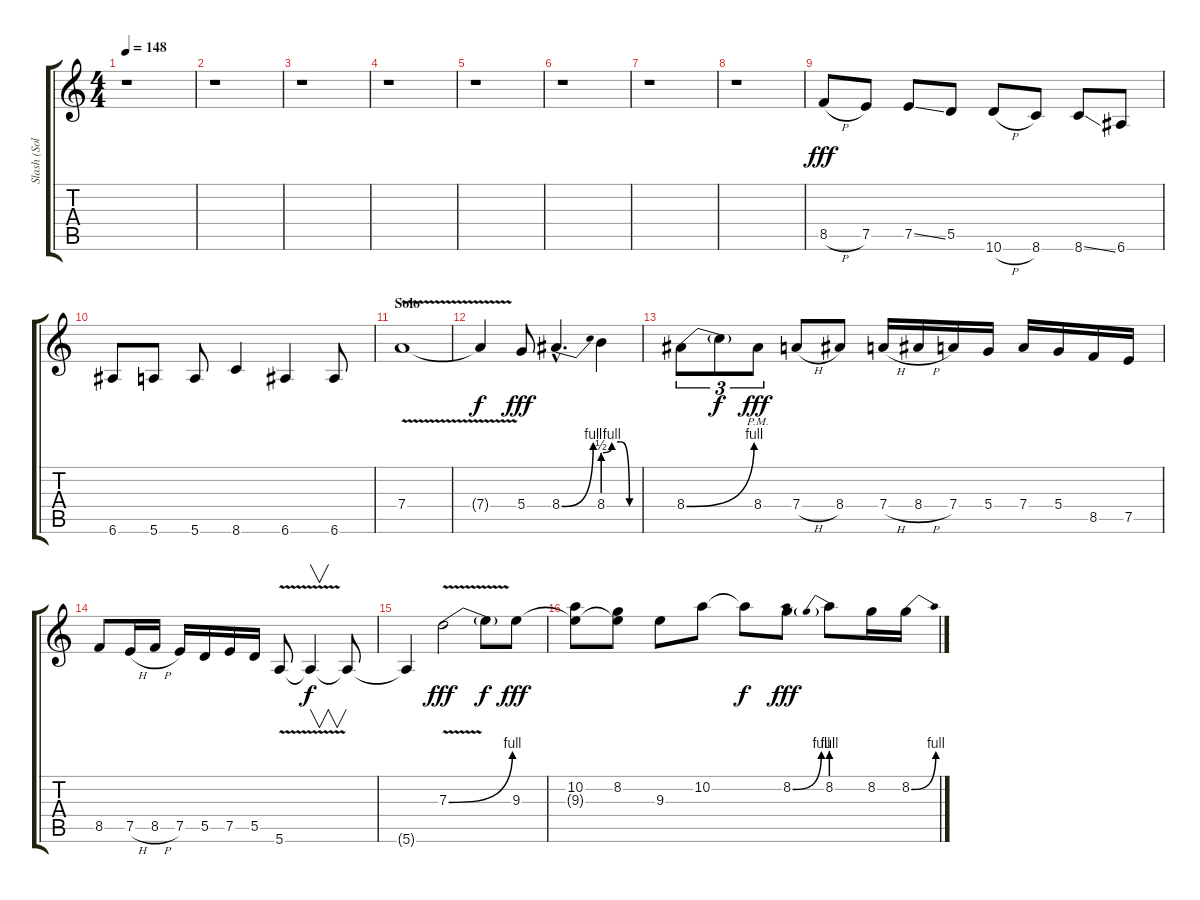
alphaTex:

\track ("Slash (Solos and Licks)" "Slash (Sol") {instrument overdrivenguitar}
\staff {score tabs}
\tuning (E4 B3 G3 D3 A2 E2) {hide}
\ts (4 4)
\tempo 148
\clef g2
\ks c
r.1{dy mp} |
r.1 |
r.1 |
r.1 |
r.1 |
r.1 |
r.1 |
r.1 |
8.5{h}.8{dy fff} 7.5.8 7.5{ss}.8 5.5.8 10.6{h}.8 8.6.8 8.6{ss}.8 6.6.8 |
6.6.8 5.6.8 5.6.8 8.6.4 6.6.4 6.6.8 |
\section ("" "Solo")
7.4{v}.1 |
7.4{t}.4{dy f} 5.4.8{dy fff} 8.4{be (bend 0 0 60 4) hac}.4{d} 8.4{be (custom 0 2 15 4 30 4 45 0 60 0)}.4 |
8.4{be (bend 0 0 60 4)}.8{tu (3 2)} 8.4{t}.8{tu (3 2) dy f} 8.4{pm}.8{tu (3 2) dy fff} 7.4{h}.8 8.4.8 7.4{h}.16 8.4{h}.16 7.4.16 5.4.16 7.4.16 5.4.16 8.5.16 7.5.16 |
8.5.8 7.5{h}.16 8.5{h}.16 7.5.16 5.5.16 7.5.16 5.5.16 5.6{v}.8 5.6{t}.4{v dy f} 5.6{t}.8 |
5.6{t}.4 7.3{be (bend 0 0 60 4) v}.2{dy fff} 7.3{t}.8{dy f} 9.3.8{dy fff} |
(10.2 9.3{t}).8 (8.2 9.3{t}).8 9.3.8 10.2.8 10.2{t}.8{dy f} 8.2{be (bend 0 0 60 4)}.8{dy fff} 8.2{be (prebend 0 4 60 4)}.8 8.2.16 8.2{be (bend 0 0 60 4)}.16
